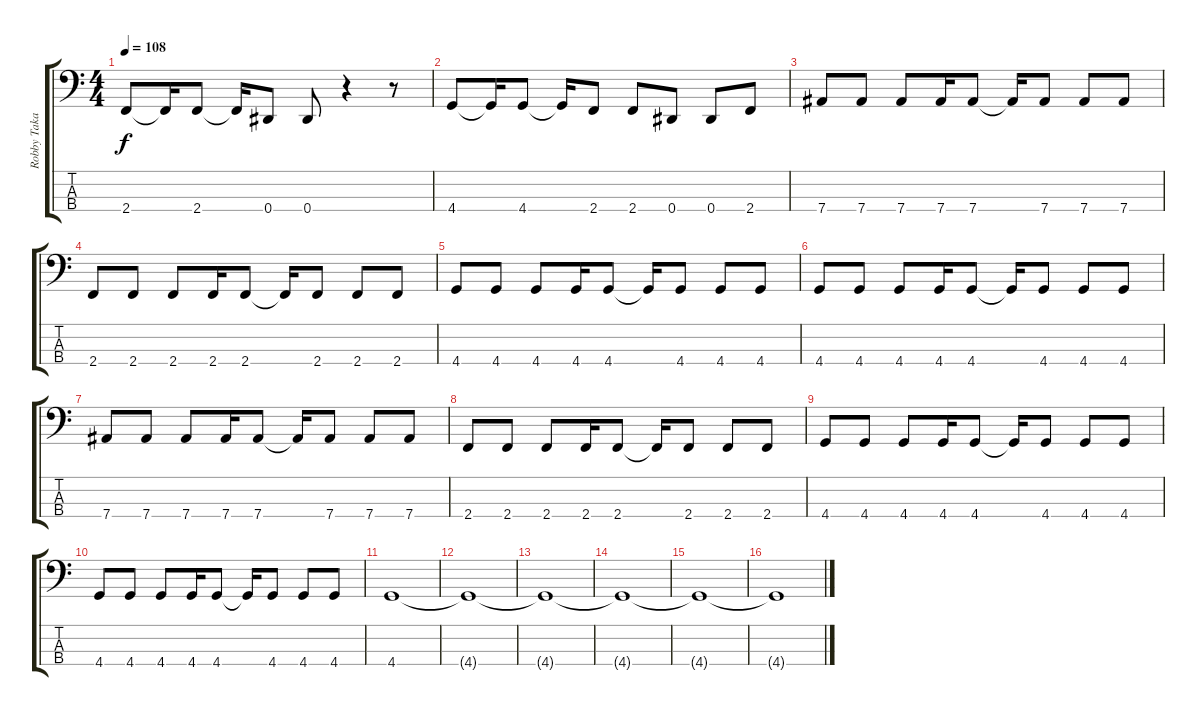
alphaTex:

\track ("Robby Takac (Bass)" "Robby Taka") {instrument electricbasspick}
\staff {score tabs}
\tuning (Gb2 Db2 Ab1 Eb1) {hide}
\ts (4 4)
\tempo 108
\clef f4
\ks c
2.4.8{dy f} 2.4{t}.16 2.4.8 2.4{t}.16 0.4.8 0.4.8 r.4 r.8 |
4.4.8 4.4{t}.16 4.4.8 4.4{t}.16 2.4.8 2.4.8 0.4.8 0.4.8 2.4.8 |
7.4.8 7.4.8 7.4.8 7.4.16 7.4.8 7.4{t}.16 7.4.8 7.4.8 7.4.8 |
2.4.8 2.4.8 2.4.8 2.4.16 2.4.8 2.4{t}.16 2.4.8 2.4.8 2.4.8 |
4.4.8 4.4.8 4.4.8 4.4.16 4.4.8 4.4{t}.16 4.4.8 4.4.8 4.4.8 |
4.4.8 4.4.8 4.4.8 4.4.16 4.4.8 4.4{t}.16 4.4.8 4.4.8 4.4.8 |
7.4.8 7.4.8 7.4.8 7.4.16 7.4.8 7.4{t}.16 7.4.8 7.4.8 7.4.8 |
2.4.8 2.4.8 2.4.8 2.4.16 2.4.8 2.4{t}.16 2.4.8 2.4.8 2.4.8 |
4.4.8 4.4.8 4.4.8 4.4.16 4.4.8 4.4{t}.16 4.4.8 4.4.8 4.4.8 |
4.4.8 4.4.8 4.4.8 4.4.16 4.4.8 4.4{t}.16 4.4.8 4.4.8 4.4.8 |
4.4.1 |
4.4{t}.1 |
4.4{t}.1 |
4.4{t}.1 |
4.4{t}.1 |
4.4{t}.1
